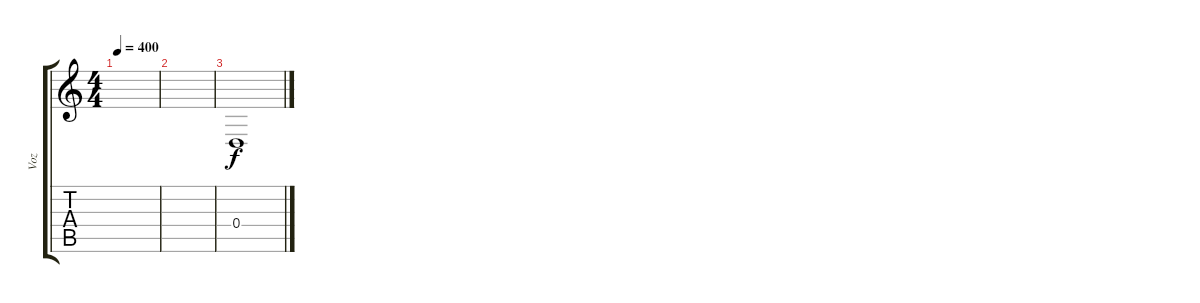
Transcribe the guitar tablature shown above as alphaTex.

\track ("Voz" "Voz") {instrument lead6voice}
\staff {score tabs}
\tuning (E4 B3 G3 D3 A2 E2) {hide}
\ts (4 4)
\tempo 400
\clef g2
\ks c
|
|
0.4.1
